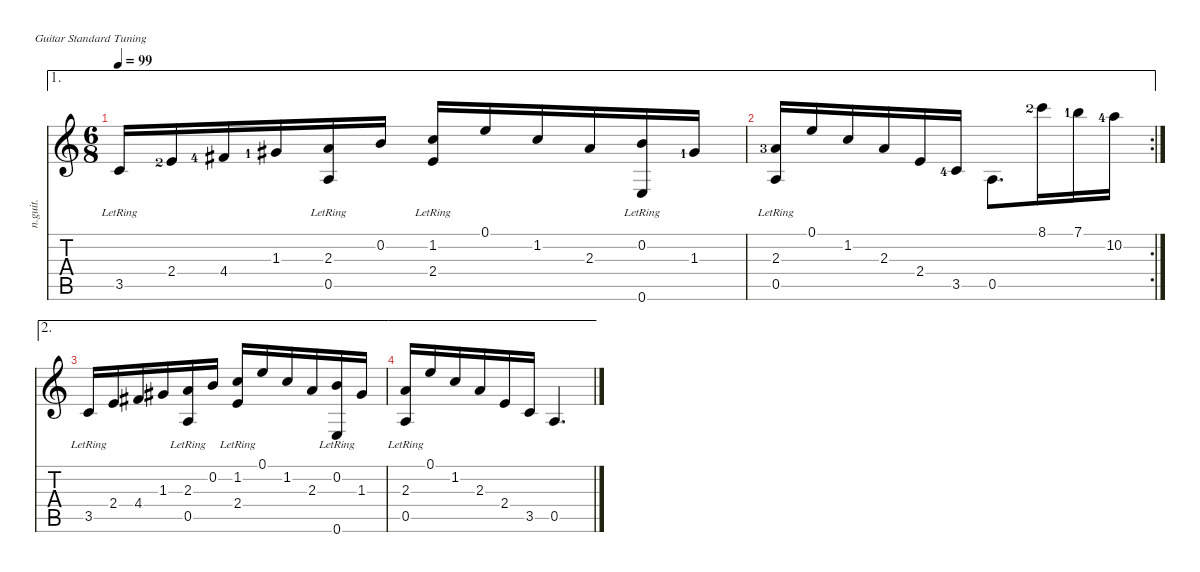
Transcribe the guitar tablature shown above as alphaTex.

\defaultSystemsLayout 4
\hideDynamics
\bracketExtendMode nobrackets
\track ("Nylon Guitar" "n.guit.") {instrument acousticguitarnylon}
\staff {score tabs}
\tuning (E4 B3 G3 D3 A2 E2)
\ae 1
\ts (6 8)
\tempo 99
\clef g2
\ks c
3.5{lr}.16{dy mf beam Up} 2.4{lf 3}.16{beam Up} 4.4{lf 5 acc #}.16{beam Up} 1.3{lf 2 acc #}.16{beam Up} (2.3 0.5{lr}).16{beam Up} 0.2.16{beam Up} (1.2 2.4{lr}).16{beam Up} 0.1.16{beam Up} 1.2.16{beam Up} 2.3.16{beam Up} (0.2 0.6{lr}).16{beam Up} 1.3{lf 2 acc #}.16{beam Up} |
\ae 1
\rc 2
(0.5{lr} 2.3{lf 4}).16{beam Up} 0.1.16{beam Up} 1.2.16{beam Up} 2.3.16{beam Up} 2.4.16{beam Up} 3.5{lf 5}.16{beam Up} 0.5.8{d beam Down} 8.1{lf 3}.16{beam Down} 7.1{lf 2}.16{beam Down} 10.2{lf 5}.16{beam Down} |
\ae 2
3.5{lr}.16{beam Up} 2.4.16{beam Up} 4.4{acc #}.16{beam Up} 1.3{acc #}.16{beam Up} (2.3 0.5{lr}).16{beam Up} 0.2.16{beam Up} (1.2 2.4{lr}).16{beam Up} 0.1.16{beam Up} 1.2.16{beam Up} 2.3.16{beam Up} (0.2 0.6{lr}).16{beam Up} 1.3{acc #}.16{beam Up} |
\ae 2
(0.5{lr} 2.3).16{beam Up} 0.1.16{beam Up} 1.2.16{beam Up} 2.3.16{beam Up} 2.4.16{beam Up} 3.5.16{beam Up} 0.5.4{d beam Up}
